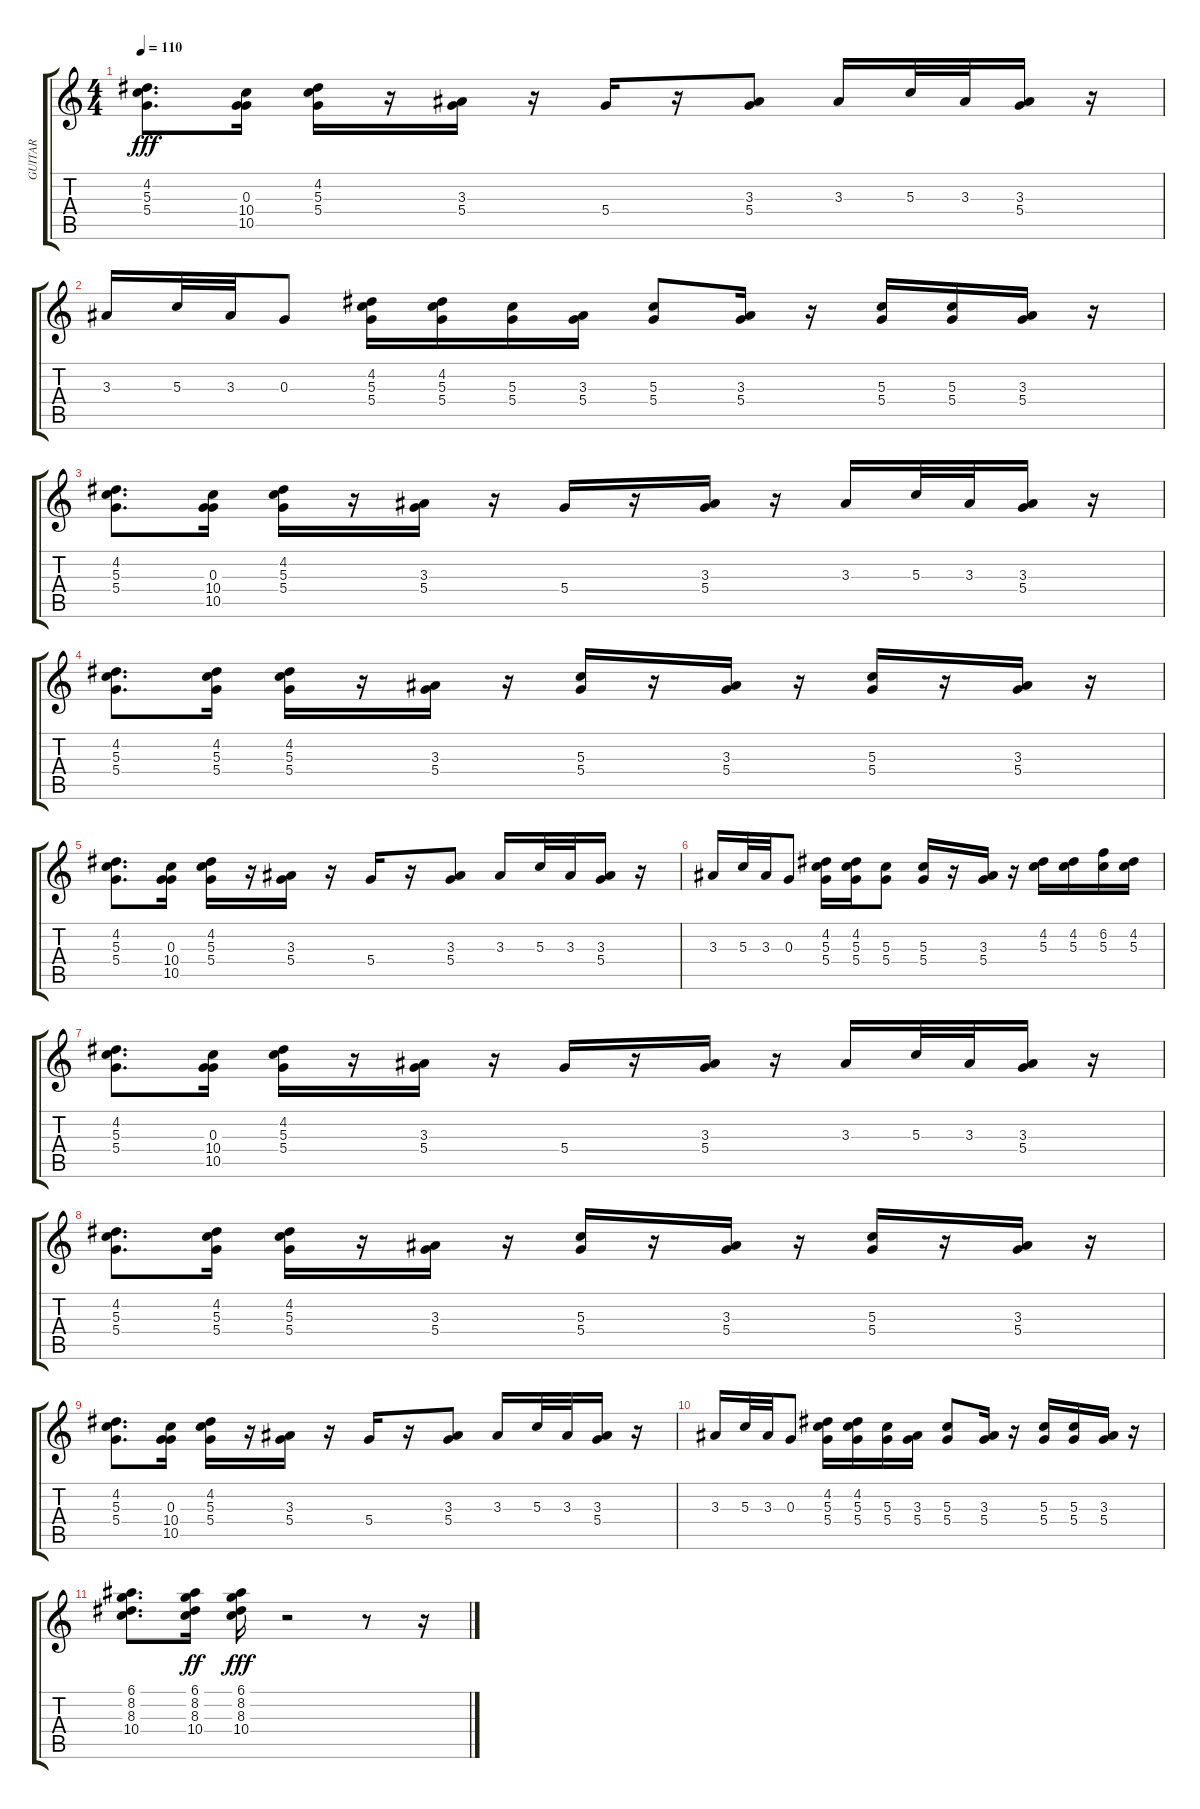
\track ("GUITAR" "GUITAR") {solo instrument electricguitarclean}
\staff {score tabs}
\tuning (E4 B3 G3 D3 A2 E2) {hide}
\ts (4 4)
\tempo 110
\clef g2
\ks c
(4.2 5.3 5.4).8{d dy fff} (0.3 10.4 10.5).16 (4.2 5.3 5.4).16 r.16 (3.3 5.4).16 r.16 5.4.16 r.16 (3.3 5.4).8 3.3.16 5.3.32 3.3.32 (3.3 5.4).16 r.16 |
3.3.16 5.3.32 3.3.32 0.3.8 (4.2 5.3 5.4).16 (4.2 5.3 5.4).16 (5.3 5.4).16 (3.3 5.4).16 (5.3 5.4).8 (3.3 5.4).16 r.16 (5.3 5.4).16 (5.3 5.4).16 (3.3 5.4).16 r.16 |
(4.2 5.3 5.4).8{d} (0.3 10.4 10.5).16 (4.2 5.3 5.4).16 r.16 (3.3 5.4).16 r.16 5.4.16 r.16 (3.3 5.4).16 r.16 3.3.16 5.3.32 3.3.32 (3.3 5.4).16 r.16 |
(4.2 5.3 5.4).8{d} (4.2 5.3 5.4).16 (4.2 5.3 5.4).16 r.16 (3.3 5.4).16 r.16 (5.3 5.4).16 r.16 (3.3 5.4).16 r.16 (5.3 5.4).16 r.16 (3.3 5.4).16 r.16 |
(4.2 5.3 5.4).8{d} (0.3 10.4 10.5).16 (4.2 5.3 5.4).16 r.16 (3.3 5.4).16 r.16 5.4.16 r.16 (3.3 5.4).8 3.3.16 5.3.32 3.3.32 (3.3 5.4).16 r.16 |
3.3.16 5.3.32 3.3.32 0.3.8 (4.2 5.3 5.4).16 (4.2 5.3 5.4).16 (5.3 5.4).8 (5.3 5.4).16 r.16 (3.3 5.4).16 r.16 (4.2 5.3).16 (4.2 5.3).16 (6.2 5.3).16 (4.2 5.3).16 |
(4.2 5.3 5.4).8{d} (0.3 10.4 10.5).16 (4.2 5.3 5.4).16 r.16 (3.3 5.4).16 r.16 5.4.16 r.16 (3.3 5.4).16 r.16 3.3.16 5.3.32 3.3.32 (3.3 5.4).16 r.16 |
(4.2 5.3 5.4).8{d} (4.2 5.3 5.4).16 (4.2 5.3 5.4).16 r.16 (3.3 5.4).16 r.16 (5.3 5.4).16 r.16 (3.3 5.4).16 r.16 (5.3 5.4).16 r.16 (3.3 5.4).16 r.16 |
(4.2 5.3 5.4).8{d} (0.3 10.4 10.5).16 (4.2 5.3 5.4).16 r.16 (3.3 5.4).16 r.16 5.4.16 r.16 (3.3 5.4).8 3.3.16 5.3.32 3.3.32 (3.3 5.4).16 r.16 |
3.3.16 5.3.32 3.3.32 0.3.8 (4.2 5.3 5.4).16 (4.2 5.3 5.4).16 (5.3 5.4).16 (3.3 5.4).16 (5.3 5.4).8 (3.3 5.4).16 r.16 (5.3 5.4).16 (5.3 5.4).16 (3.3 5.4).16 r.16 |
(6.1 8.2 8.3 10.4).8{d volume 11} (6.1 8.2 8.3 10.4).16{dy ff} (6.1 8.2 8.3 10.4).16{dy fff} r.2 r.8 r.16
